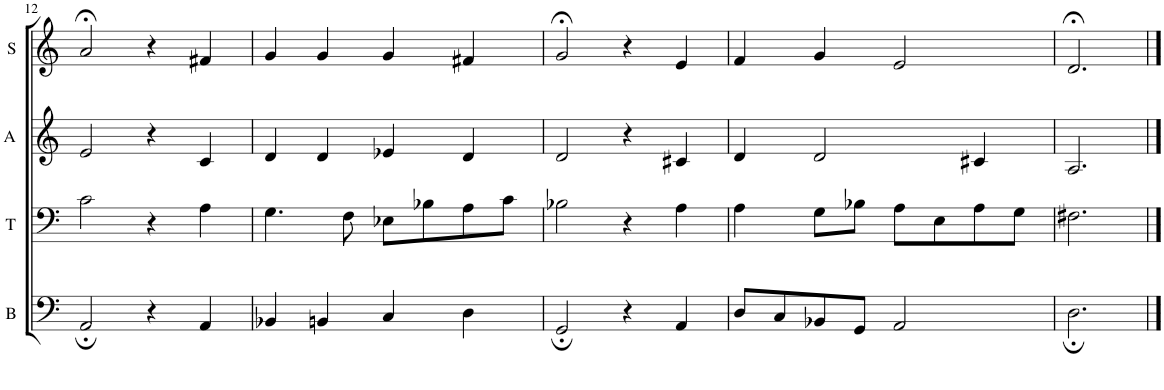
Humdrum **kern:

**kern	**kern	**kern	**kern
*part4	*part3	*part2	*part1
*staff4	*staff3	*staff2	*staff1
*I"B	*I"T	*I"A	*I"S
*I'B	*I'T	*I'A	*I'S
!!LO:PB:g=z
*clefF4	*clefF4	*clefG2	*clefG2
*k[]	*k[]	*k[]	*k[]
*M4/4	*M4/4	*M4/4	*M4/4
=12	=12	=12	=12
2AA;/	2c\	2e/	2a;</
4r	4r	4r	4r
4AA/	4A\	4c/	4f#X/
=13	=13	=13	=13
4BB-X/	4.G\	4d/	4g/
4BBn/	.	4d/	4g/
.	8F\	.	.
4C/	8E-X\L	4e-X/	4g/
.	8B-X\	.	.
4D\	8A\	4d/	4f#X/
.	8c\J	.	.
=14	=14	=14	=14
2GG;/	2B-X\	2d/	2g;</
4r	4r	4r	4r
4AA/	4A\	4c#X/	4e/
=15	=15	=15	=15
8D/L	4A\	4d/	4f/
8C/	.	.	.
8BB-X/	8G\L	2d/	4g/
8GG/J	8B-X\J	.	.
2AA/	8A\L	.	2e/
.	8E\	.	.
.	8A\	4c#X/	.
.	8G\J	.	.
=16	=16	=16	=16
2.D;\	2.F#X\	2.A/	2.d;</
==	==	==	==
*-	*-	*-	*-
